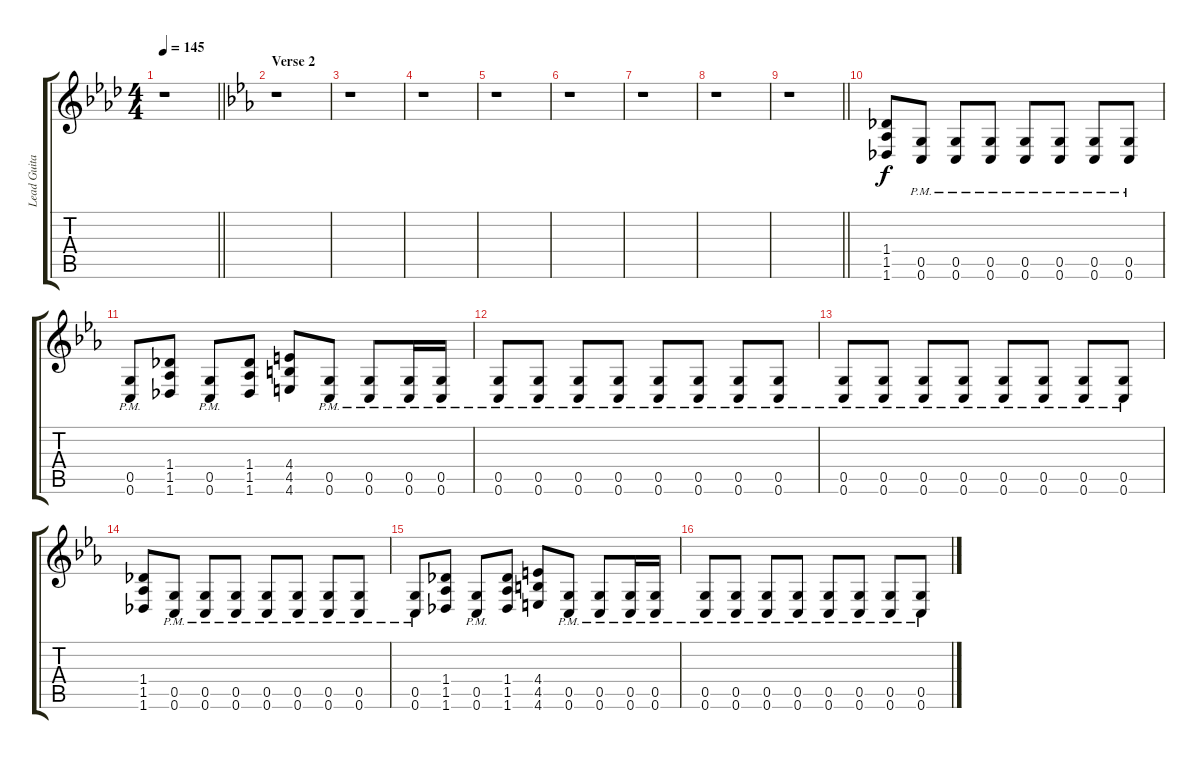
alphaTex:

\track ("Lead Guitar 2" "Lead Guita") {instrument distortionguitar}
\staff {score tabs}
\tuning (D4 A3 F3 C3 G2 C2) {hide}
\ts (4 4)
\tempo 145
\clef g2
\barLineRight lightlight
\ks fminor
r.1{dy f} |
\section ("" "Verse 2")
\ks cminor
r.1 |
r.1 |
r.1 |
r.1 |
r.1 |
r.1 |
r.1 |
\barLineRight lightlight
r.1 |
\section ("" "")
(1.4 1.5 1.6).8{volume 10 balance 12} (0.5{pm} 0.6{pm}).8 (0.5{pm} 0.6{pm}).8 (0.5{pm} 0.6{pm}).8 (0.5{pm} 0.6{pm}).8 (0.5{pm} 0.6{pm}).8 (0.5{pm} 0.6{pm}).8 (0.5{pm} 0.6).8 |
(0.5{pm} 0.6{pm}).8 (1.4 1.5 1.6).8 (0.5{pm} 0.6{pm}).8 (1.4 1.5 1.6).8 (4.4 4.5 4.6).8 (0.5{pm} 0.6{pm}).8 (0.5{pm} 0.6{pm}).8 (0.5{pm} 0.6{pm}).16 (0.5{pm} 0.6{pm}).16 |
(0.5{pm} 0.6{pm}).8 (0.5{pm} 0.6{pm}).8 (0.5{pm} 0.6{pm}).8 (0.5{pm} 0.6{pm}).8 (0.5{pm} 0.6{pm}).8 (0.5{pm} 0.6{pm}).8 (0.5{pm} 0.6{pm}).8 (0.5{pm} 0.6{pm}).8 |
(0.5{pm} 0.6{pm}).8 (0.5{pm} 0.6{pm}).8 (0.5{pm} 0.6{pm}).8 (0.5{pm} 0.6{pm}).8 (0.5{pm} 0.6{pm}).8 (0.5{pm} 0.6{pm}).8 (0.5{pm} 0.6{pm}).8 (0.5{pm} 0.6{pm}).8 |
(1.4 1.5 1.6).8 (0.5{pm} 0.6{pm}).8 (0.5{pm} 0.6{pm}).8 (0.5{pm} 0.6{pm}).8 (0.5{pm} 0.6{pm}).8 (0.5{pm} 0.6{pm}).8 (0.5{pm} 0.6{pm}).8 (0.5{pm} 0.6).8 |
(0.5{pm} 0.6{pm}).8 (1.4 1.5 1.6).8 (0.5{pm} 0.6{pm}).8 (1.4 1.5 1.6).8 (4.4 4.5 4.6).8 (0.5{pm} 0.6{pm}).8 (0.5{pm} 0.6{pm}).8 (0.5{pm} 0.6{pm}).16 (0.5{pm} 0.6{pm}).16 |
(0.5{pm} 0.6{pm}).8 (0.5{pm} 0.6{pm}).8 (0.5{pm} 0.6{pm}).8 (0.5{pm} 0.6{pm}).8 (0.5{pm} 0.6{pm}).8 (0.5{pm} 0.6{pm}).8 (0.5{pm} 0.6{pm}).8 (0.5{pm} 0.6{pm}).8
